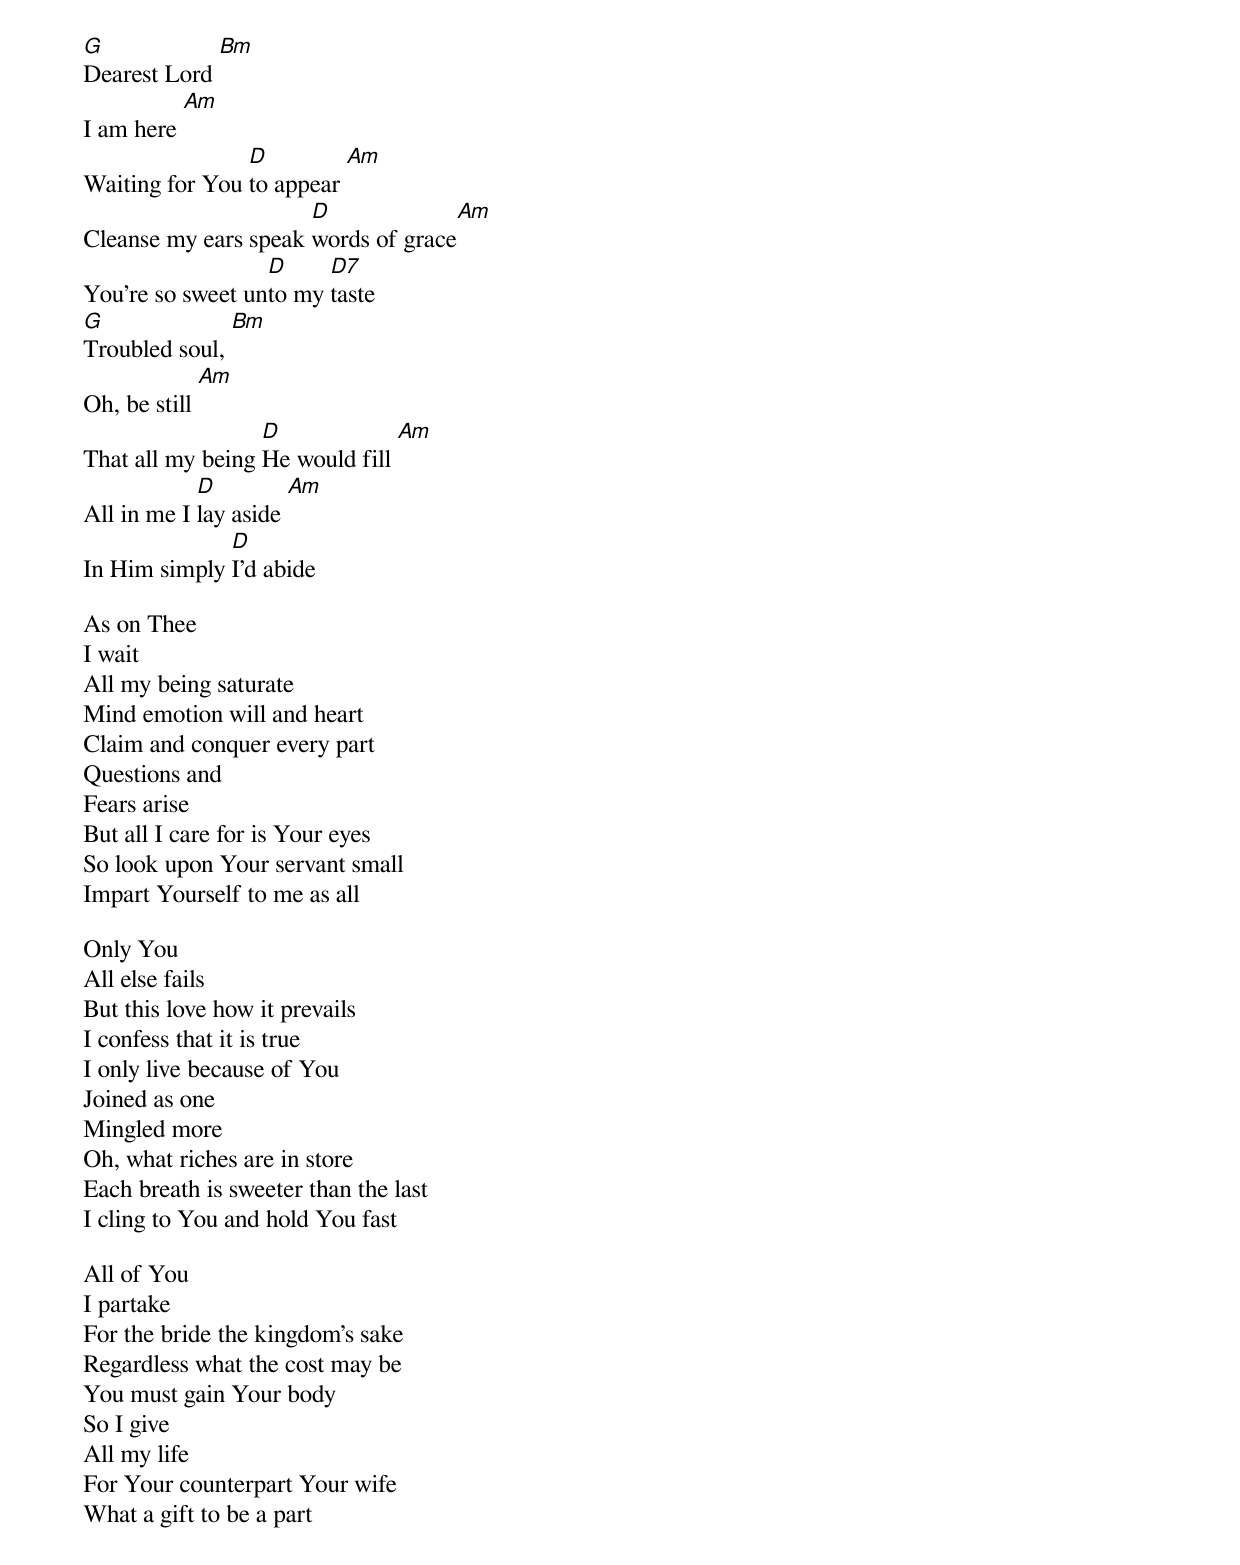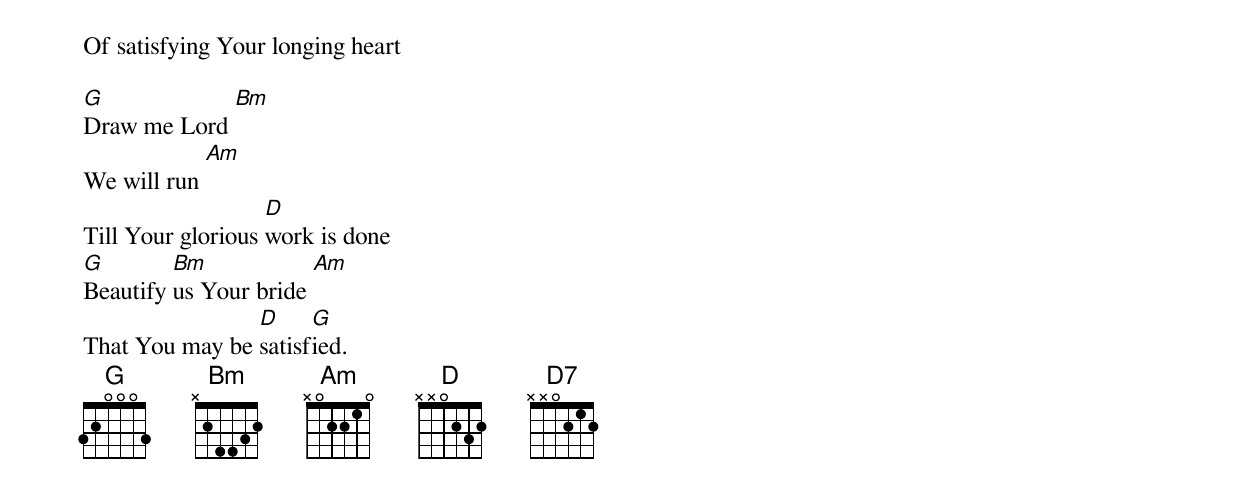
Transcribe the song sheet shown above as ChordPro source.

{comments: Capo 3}

[G]Dearest Lord [Bm]
I am here [Am]
Waiting for You [D]to appear [Am]
Cleanse my ears speak [D]words of grace[Am]
You're so sweet un[D]to my [D7]taste
[G]Troubled soul, [Bm]
Oh, be still [Am]
That all my being [D]He would fill [Am]
All in me I [D]lay aside [Am]
In Him simply [D]I'd abide

As on Thee
I wait
All my being saturate
Mind emotion will and heart
Claim and conquer every part
Questions and
Fears arise
But all I care for is Your eyes
So look upon Your servant small
Impart Yourself to me as all

Only You
All else fails
But this love how it prevails
I confess that it is true
I only live because of You
Joined as one
Mingled more
Oh, what riches are in store
Each breath is sweeter than the last
I cling to You and hold You fast

All of You
I partake
For the bride the kingdom's sake
Regardless what the cost may be
You must gain Your body
So I give
All my life
For Your counterpart Your wife
What a gift to be a part
Of satisfying Your longing heart

[G]Draw me Lord [Bm]
We will run [Am]
Till Your glorious [D]work is done
[G]Beautify [Bm]us Your bride [Am]
That You may be [D]satisf[G]ied.
